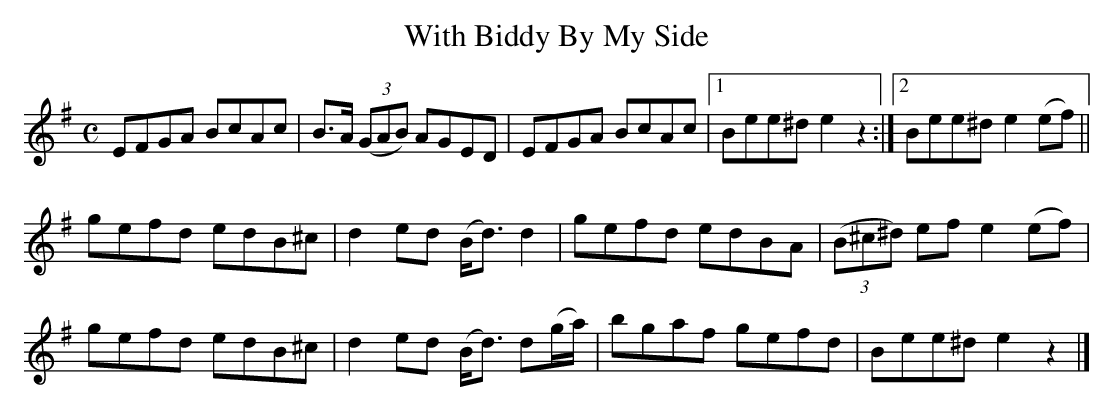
X:1
T: With Biddy By My Side
M:C
L:1/8
K:Em
EFGA BcAc | B>A ((3GAB)    AGED     |EFGA BcAc |1 Bee^d e2 z2:|2 Bee^d e2 (ef)||
gefd edB^c| d2    ed   (B<d)   d2   |gefd edBA | ((3B^c^d) ef e2 (ef) |
gefd edB^c| d2    ed   (B<d) d(g/a/)|bgaf gefd |  Bee^d       e2  z2  |]
